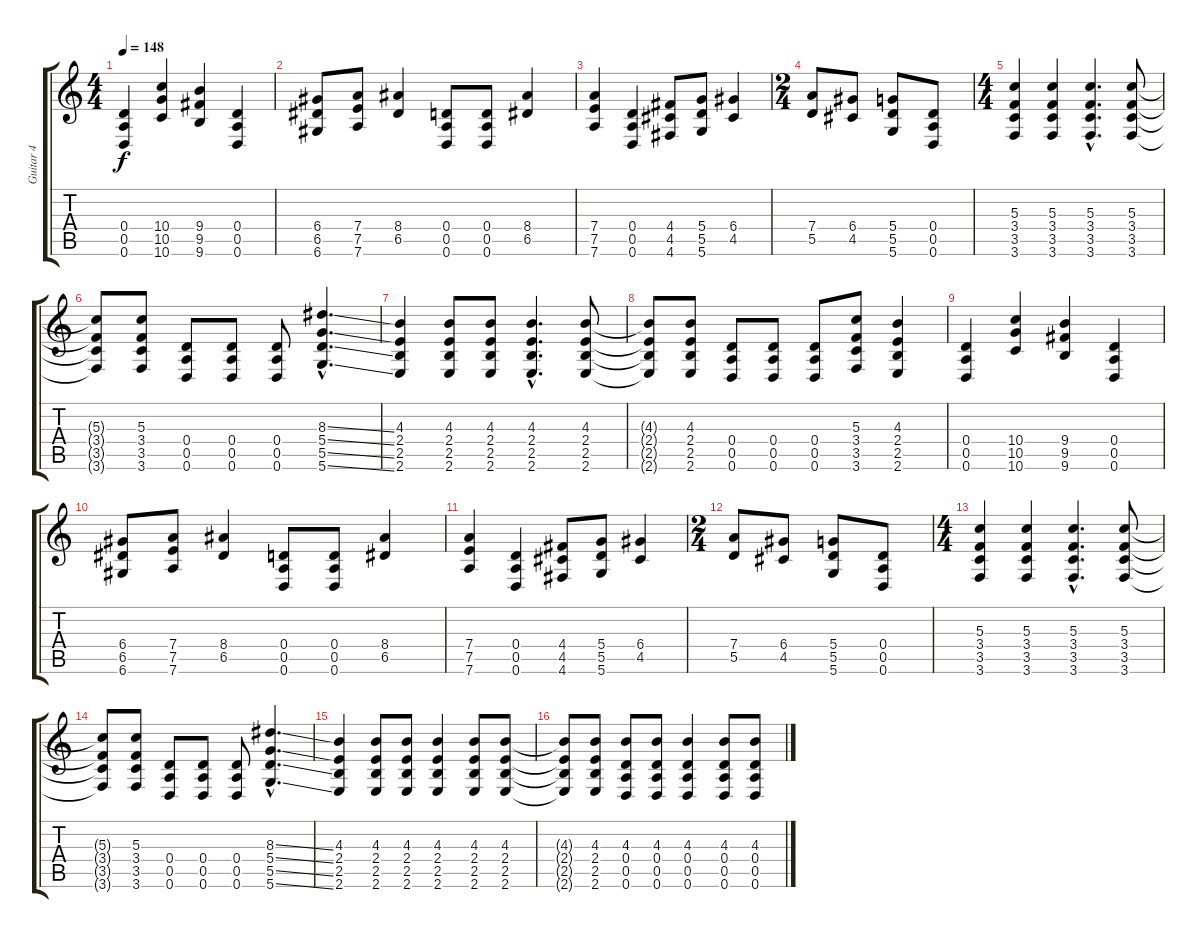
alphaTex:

\track ("Guitar 4" "Guitar 4") {instrument distortionguitar}
\staff {score tabs}
\tuning (E4 B3 G3 D3 A2 D2) {hide}
\ts (4 4)
\tempo 148
\clef g2
\ks c
(0.4 0.5 0.6).4{dy f} (10.4 10.5 10.6).4 (9.4 9.5 9.6).4 (0.4 0.5 0.6).4 |
(6.4 6.5 6.6).8 (7.4 7.5 7.6).8 (8.4 6.5).4 (0.4 0.5 0.6).8 (0.4 0.5 0.6).8 (8.4 6.5).4 |
(7.4 7.5 7.6).4 (0.4 0.5 0.6).4 (4.4 4.5 4.6).8 (5.4 5.5 5.6).8 (6.4 4.5).4 |
\ts (2 4)
(7.4 5.5).8 (6.4 4.5).8 (5.4 5.5 5.6).8 (0.4 0.5 0.6).8 |
\ts (4 4)
(5.3 3.4 3.5 3.6).4 (5.3 3.4 3.5 3.6).4 (5.3{hac} 3.4{hac} 3.5{hac} 3.6{hac}).4{d} (5.3 3.4 3.5 3.6).8 |
(5.3{t} 3.4{t} 3.5{t} 3.6{t}).8 (5.3 3.4 3.5 3.6).8 (0.4 0.5 0.6).8 (0.4 0.5 0.6).8 (0.4 0.5 0.6).8 (8.3{ss hac} 5.4{ss hac} 5.5{ss hac} 5.6{ss hac}).4{d} |
(4.3 2.4 2.5 2.6).4 (4.3 2.4 2.5 2.6).8 (4.3 2.4 2.5 2.6).8 (4.3{hac} 2.4{hac} 2.5{hac} 2.6{hac}).4{d} (4.3 2.4 2.5 2.6).8 |
(4.3{t} 2.4{t} 2.5{t} 2.6{t}).8 (4.3 2.4 2.5 2.6).8 (0.4 0.5 0.6).8 (0.4 0.5 0.6).8 (0.4 0.5 0.6).8 (5.3 3.4 3.5 3.6).8 (4.3 2.4 2.5 2.6).4 |
(0.4 0.5 0.6).4 (10.4 10.5 10.6).4 (9.4 9.5 9.6).4 (0.4 0.5 0.6).4 |
(6.4 6.5 6.6).8 (7.4 7.5 7.6).8 (8.4 6.5).4 (0.4 0.5 0.6).8 (0.4 0.5 0.6).8 (8.4 6.5).4 |
(7.4 7.5 7.6).4 (0.4 0.5 0.6).4 (4.4 4.5 4.6).8 (5.4 5.5 5.6).8 (6.4 4.5).4 |
\ts (2 4)
(7.4 5.5).8 (6.4 4.5).8 (5.4 5.5 5.6).8 (0.4 0.5 0.6).8 |
\ts (4 4)
(5.3 3.4 3.5 3.6).4 (5.3 3.4 3.5 3.6).4 (5.3{hac} 3.4{hac} 3.5{hac} 3.6{hac}).4{d} (5.3 3.4 3.5 3.6).8 |
(5.3{t} 3.4{t} 3.5{t} 3.6{t}).8 (5.3 3.4 3.5 3.6).8 (0.4 0.5 0.6).8 (0.4 0.5 0.6).8 (0.4 0.5 0.6).8 (8.3{ss hac} 5.4{ss hac} 5.5{ss hac} 5.6{ss hac}).4{d} |
(4.3 2.4 2.5 2.6).4 (4.3 2.4 2.5 2.6).8 (4.3 2.4 2.5 2.6).8 (4.3 2.4 2.5 2.6).4 (4.3 2.4 2.5 2.6).8 (4.3 2.4 2.5 2.6).8 |
(4.3{t} 2.4{t} 2.5{t} 2.6{t}).8 (4.3 2.4 2.5 2.6).8 (4.3 0.4 0.5 0.6).8 (4.3 0.4 0.5 0.6).8 (4.3 0.4 0.5 0.6).4 (4.3 0.4 0.5 0.6).8 (4.3 0.4 0.5 0.6).8
